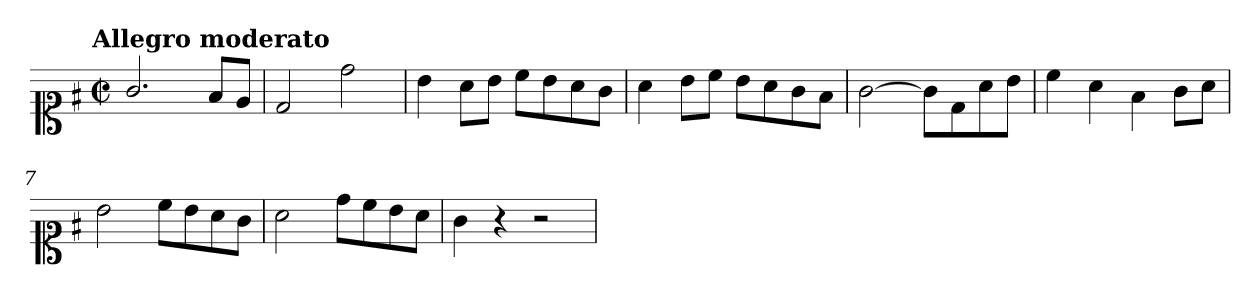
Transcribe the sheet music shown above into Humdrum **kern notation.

**kern
*part1
*staff1
*clefC1
*k[f#]
!!LO:TX:omd:t=Allegro moderato
*M2/2
*met(c|)
*MM144
=1
2.g/
8f#L
8eJ
=2
2d
2dd
=3
4b
8aL
8bJ
8ccL
8b
8a
8gJ
=4
4a
8bL
8ccJ
8bL
8a
8g
8f#J
=5
[2g
8g\L]
8d\
8a\
8b\J
!!LO:LB:g=z
=6
4cc
4a
4f#\
8gL
8aJ
=7
2b
8ccL
8b
8a
8gJ
=8
2a
8ddL
8cc
8b
8aJ
=9
4g
4r
2r
=
*-
